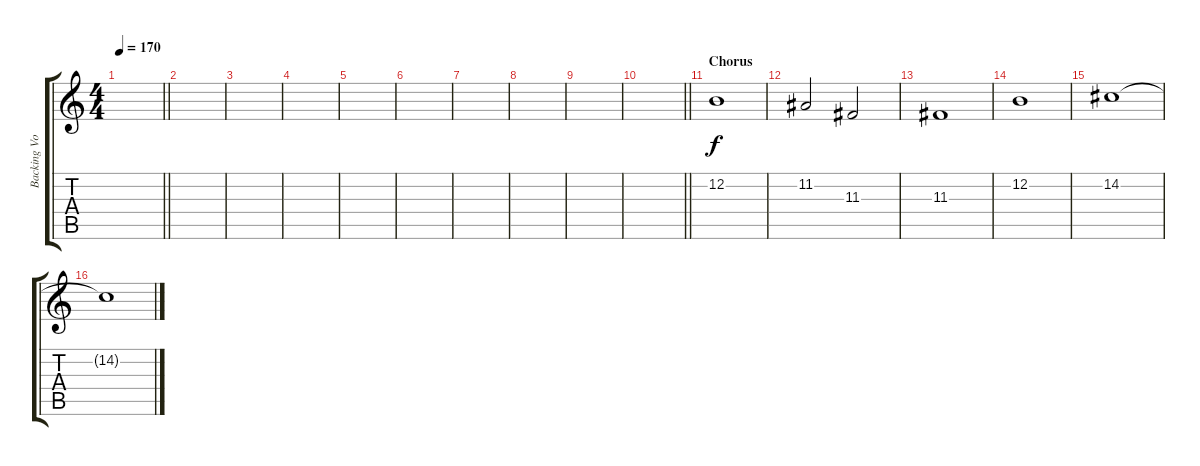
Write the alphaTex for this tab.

\track ("Backing Vocals" "Backing Vo") {instrument lead6voice}
\staff {score tabs}
\tuning (E4 B3 G3 D3 A2 E2) {hide}
\ts (4 4)
\tempo 170
\clef g2
\barLineRight lightlight
\ks c
|
\section ("" "")
|
|
|
|
|
|
|
|
\barLineRight lightlight
|
\section ("" "Chorus")
12.2.1 |
11.2.2 11.3.2 |
11.3.1 |
12.2.1 |
14.2.1 |
14.2{t}.1
